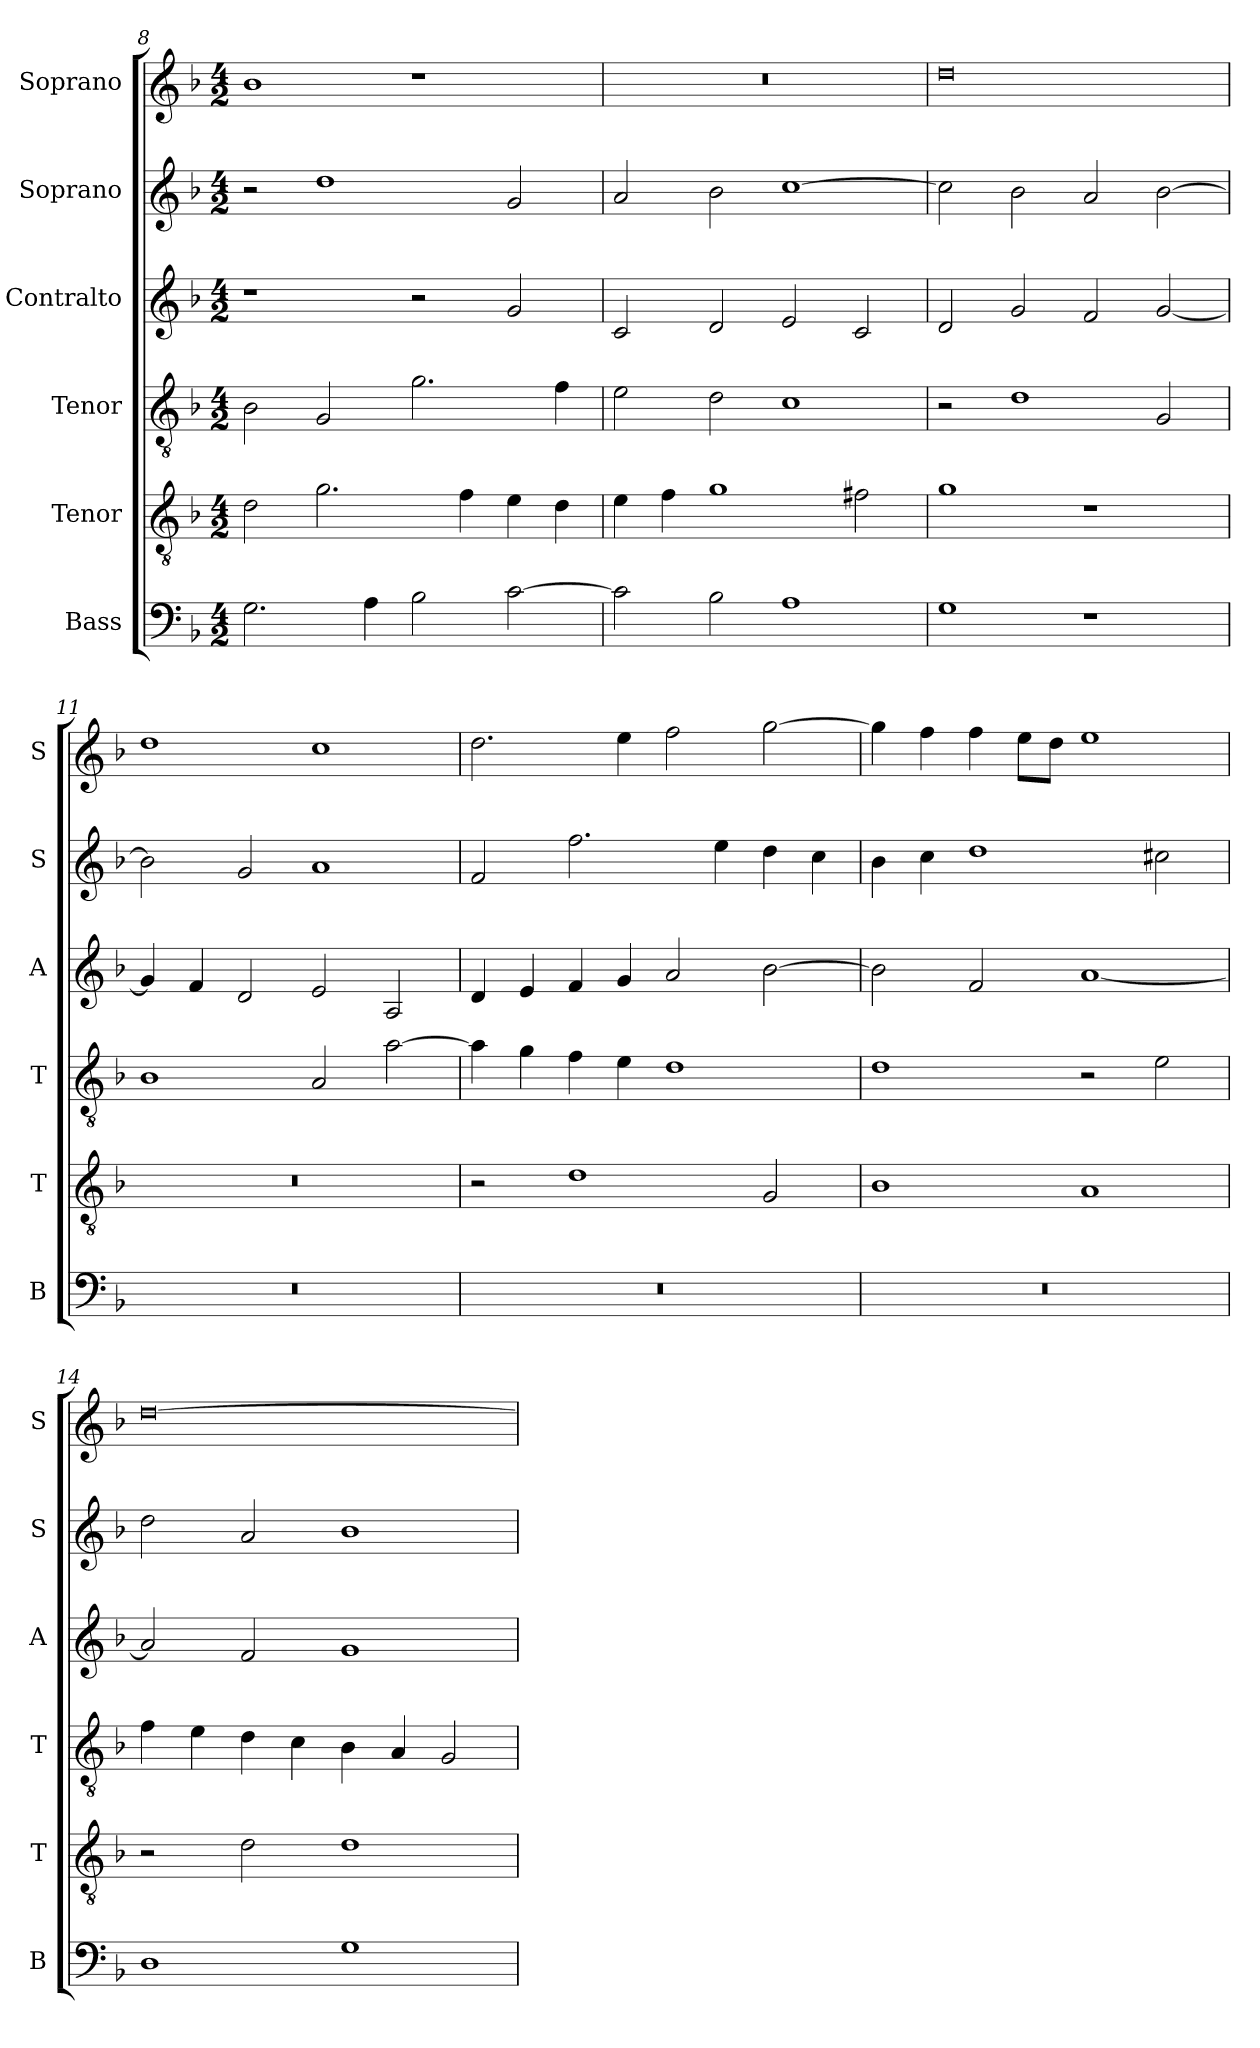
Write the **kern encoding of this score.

**kern	**kern	**kern	**kern	**kern	**kern
*part6	*part5	*part4	*part3	*part2	*part1
*staff6	*staff5	*staff4	*staff3	*staff2	*staff1
*I"Bass	*I"Tenor	*I"Tenor	*I"Contralto	*I"Soprano	*I"Soprano
*I'B	*I'T	*I'T	*I'A	*I'S	*I'S
*clefF4	*clefGv2	*clefGv2	*clefG2	*clefG2	*clefG2
*k[b-]	*k[b-]	*k[b-]	*k[b-]	*k[b-]	*k[b-]
*G:dor	*G:dor	*G:dor	*G:dor	*G:dor	*G:dor
*M4/2	*M4/2	*M4/2	*M4/2	*M4/2	*M4/2
=8	=8	=8	=8	=8	=8
2.G	2d	2B-	1r	2r	1b-
.	2.g	2G	.	1dd	.
4A	.	.	.	.	.
2B-	.	2.g	2r	.	1r
.	4f	.	.	.	.
[2c	4e	.	2g	2g	.
.	4d	4f	.	.	.
=9	=9	=9	=9	=9	=9
2c]	4e	2e	2c	2a	0r
.	4f	.	.	.	.
2B-	1g	2d	2d	2b-	.
1A	.	1c	2e	[1cc	.
.	2f#X	.	2c	.	.
=10	=10	=10	=10	=10	=10
1G	1g	2r	2d	2cc]	0dd
.	.	1d	2g	2b-	.
1r	1r	.	2f	2a	.
.	.	2G	[2g	[2b-	.
=11	=11	=11	=11	=11	=11
0r	0r	1B-	4g]	2b-]	1dd
.	.	.	4f	.	.
.	.	.	2d	2g	.
.	.	2A	2e	1a	1cc
.	.	[2a	2A	.	.
=12	=12	=12	=12	=12	=12
0r	2r	4a]	4d	2f	2.dd
.	.	4g	4e	.	.
.	1d	4f	4f	2.ff	.
.	.	4e	4g	.	4ee
.	.	1d	2a	.	2ff
.	.	.	.	4ee	.
.	2G	.	[2b-	4dd	[2gg
.	.	.	.	4cc	.
=13	=13	=13	=13	=13	=13
0r	1B-	1d	2b-]	4b-	4gg]
.	.	.	.	4cc	4ff
.	.	.	2f	1dd	4ff
.	.	.	.	.	8ee\L
.	.	.	.	.	8dd\J
.	1A	2r	[1a	.	1ee
.	.	2e	.	2cc#X	.
=14	=14	=14	=14	=14	=14
1D	2r	4f	2a]	2dd	[0dd
.	.	4e	.	.	.
.	2d	4d	2f	2a	.
.	.	4c	.	.	.
1G	1d	4B-	1g	1b-	.
.	.	4A	.	.	.
.	.	2G	.	.	.
=	=	=	=	=	=
*-	*-	*-	*-	*-	*-
